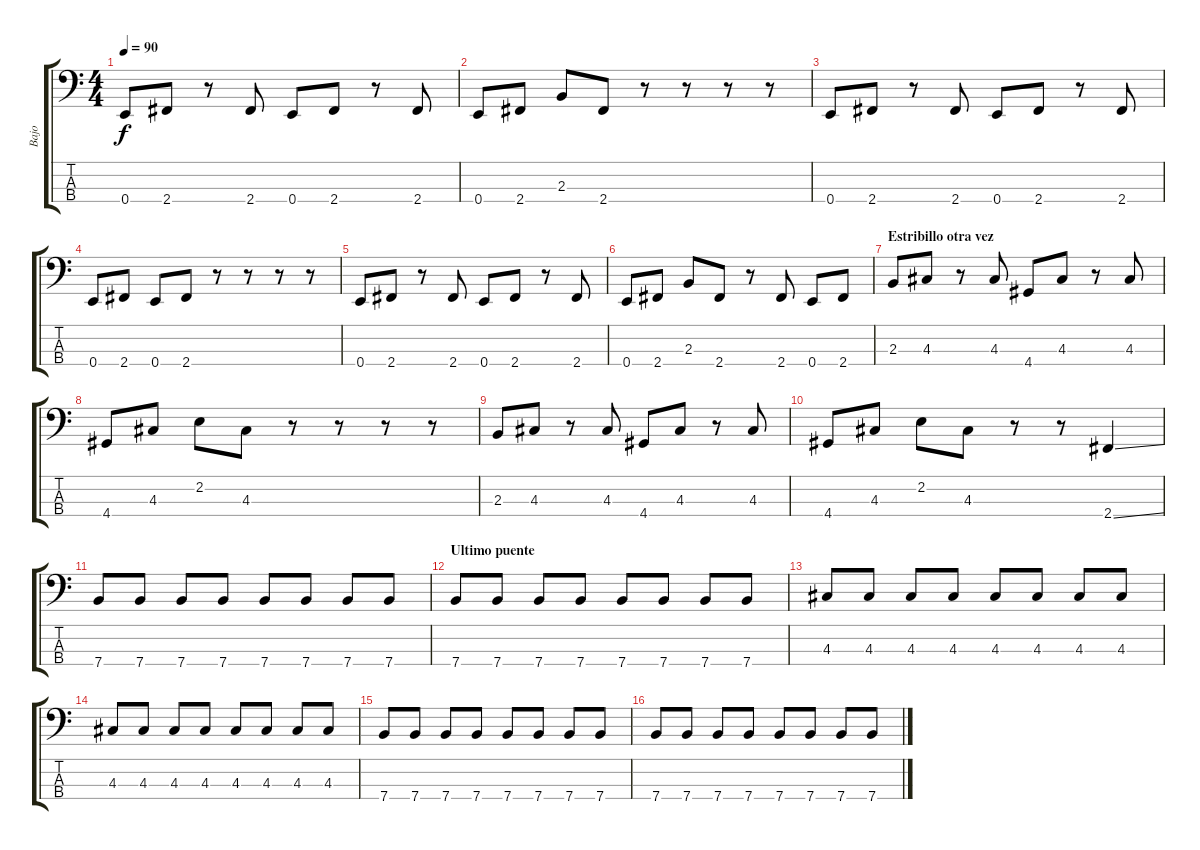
\track ("Bajo" "Bajo") {instrument electricbassfinger}
\staff {score tabs}
\tuning (G2 D2 A1 E1) {hide}
\ts (4 4)
\tempo 90
\clef f4
\ks c
0.4.8{dy f} 2.4.8 r.8 2.4.8 0.4.8 2.4.8 r.8 2.4.8 |
0.4.8 2.4.8 2.3.8 2.4.8 r.8 r.8 r.8 r.8 |
0.4.8 2.4.8 r.8 2.4.8 0.4.8 2.4.8 r.8 2.4.8 |
0.4.8 2.4.8 0.4.8 2.4.8 r.8 r.8 r.8 r.8 |
0.4.8 2.4.8 r.8 2.4.8 0.4.8 2.4.8 r.8 2.4.8 |
0.4.8 2.4.8 2.3.8 2.4.8 r.8 2.4.8 0.4.8 2.4.8 |
\section ("" "Estribillo otra vez")
2.3.8 4.3.8 r.8 4.3.8 4.4.8 4.3.8 r.8 4.3.8 |
4.4.8 4.3.8 2.2.8 4.3.8 r.8 r.8 r.8 r.8 |
2.3.8 4.3.8 r.8 4.3.8 4.4.8 4.3.8 r.8 4.3.8 |
4.4.8 4.3.8 2.2.8 4.3.8 r.8 r.8 2.4{ss}.4 |
7.4.8 7.4.8 7.4.8 7.4.8 7.4.8 7.4.8 7.4.8 7.4.8 |
\section ("" "Ultimo puente")
7.4.8 7.4.8 7.4.8 7.4.8 7.4.8 7.4.8 7.4.8 7.4.8 |
4.3.8 4.3.8 4.3.8 4.3.8 4.3.8 4.3.8 4.3.8 4.3.8 |
4.3.8 4.3.8 4.3.8 4.3.8 4.3.8 4.3.8 4.3.8 4.3.8 |
7.4.8 7.4.8 7.4.8 7.4.8 7.4.8 7.4.8 7.4.8 7.4.8 |
7.4.8 7.4.8 7.4.8 7.4.8 7.4.8 7.4.8 7.4.8 7.4.8
